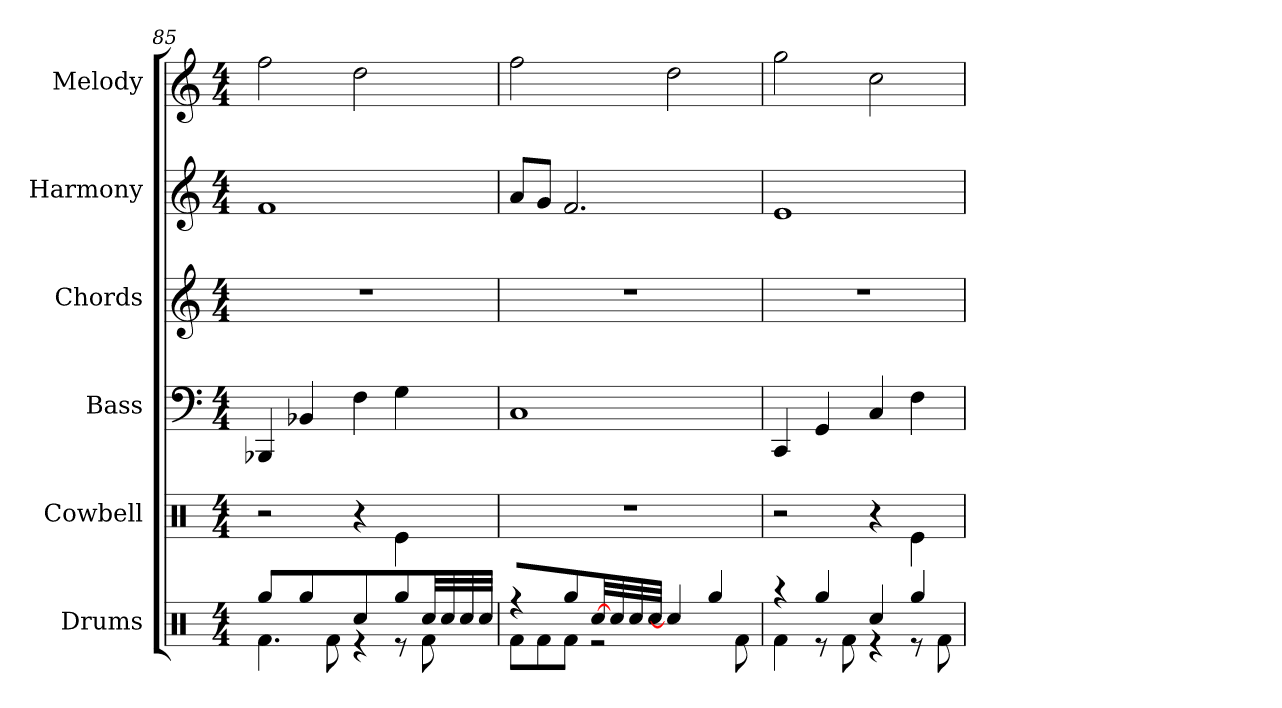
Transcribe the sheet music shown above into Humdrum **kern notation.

**kern	**kern	**kern	**kern	**kern	**kern
*part6	*part5	*part4	*part3	*part2	*part1
*staff6	*staff5	*staff4	*staff3	*staff2	*staff1
*I"Drums	*I"Cowbell	*I"Bass	*I"Chords	*I"Harmony	*I"Melody
*I'Drums	*I'Cwb.	*I'Bass	*I'Chords	*I'Harmony	*I'Melody
*clefX	*clefX	*clefF4	*clefG2	*clefG2	*clefG2
*k[]	*k[]	*k[]	*k[]	*k[]	*k[]
*M4/4	*M4/4	*M4/4	*M4/4	*M4/4	*M4/4
=85	=85	=85	=85	=85	=85
*^	*	*	*	*	*
4Rgg/	4.Rf\	2r	4BBB-X/	1r	1f	2ff\
4Rgg/	.	.	4BB-X/	.	.	.
.	8Rf\	.	.	.	.	.
4Rcc/	4r	4r	4F\	.	.	2dd\
8Rgg/L	8r	4Re\	4G\	.	.	.
*tremolo	*	*	*	*	*	*
32Rcc/	8Rf\	.	.	.	.	.
32Rcc/	.	.	.	.	.	.
32Rcc/	.	.	.	.	.	.
32Rcc/JJJ	.	.	.	.	.	.
*Xtremolo	*	*	*	*	*	*
=86	=86	=86	=86	=86	=86	=86
4r	8Rf\L	1r	1C	1r	8a/L	2ff\
.	8Rf\	.	.	.	8g/J	.
8Rgg/L	8Rf\J	.	.	.	2.f/	.
*tremolo	*	*	*	*	*	*
[32Rcc/	2r	.	.	.	.	.
32Rcc/	.	.	.	.	.	.
32Rcc/	.	.	.	.	.	.
32Rcc/JJJ	.	.	.	.	.	.
*Xtremolo	*	*	*	*	*	*
4Rcc/]	.	.	.	.	.	2dd\
4Rgg/	.	.	.	.	.	.
.	8Rf\	.	.	.	.	.
!!LO:PB:g=z
=87	=87	=87	=87	=87	=87	=87
4r	4Rf\	2r	4CC/	1r	1e	2gg\
4Rgg/	8r	.	4GG/	.	.	.
.	8Rf\	.	.	.	.	.
4Rcc/	4r	4r	4C/	.	.	2cc\
4Rgg/	8r	4Re\	4F\	.	.	.
.	8Rf\	.	.	.	.	.
*v	*v	*	*	*	*	*
=	=	=	=	=	=
*-	*-	*-	*-	*-	*-
